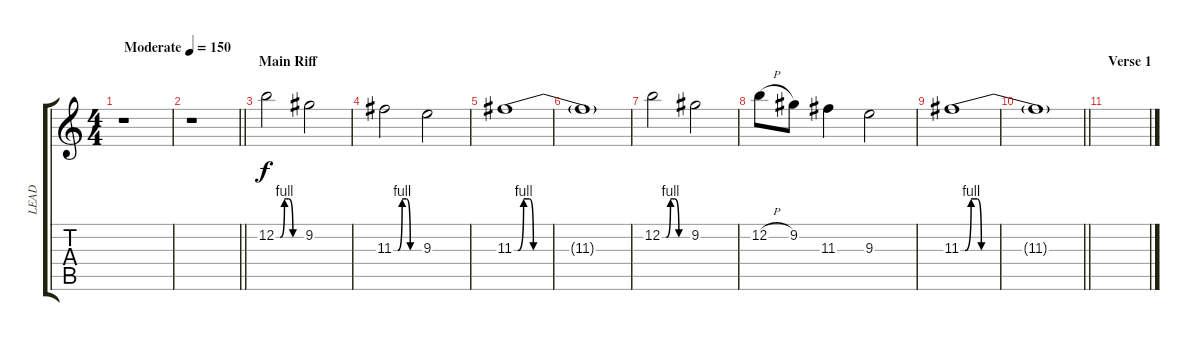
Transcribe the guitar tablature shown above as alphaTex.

\track ("LEAD" "LEAD") {instrument distortionguitar}
\staff {score tabs}
\tuning (E4 B3 G3 D3 A2 E2) {hide}
\ts (4 4)
\tempo (150 "Moderate")
\clef g2
\ks c
r.1{dy f instrument distortionguitar} |
\barLineRight lightlight
r.1 |
\section ("" "Main Riff")
12.2{be (custom 0 0 10 0 20 4 25 4 30 4 40 0 60 0)}.2 9.2.2 |
11.3{be (custom 0 0 10 0 20 4 30 4 39 0 60 0)}.2 9.3.2 |
11.3{be (custom 0 0 2 0 5 4 8 4 10 0 60 0)}.1 |
11.3{t}.1 |
12.2{be (custom 0 0 10 0 20 4 25 4 30 4 40 0 60 0)}.2 9.2.2 |
12.2{h}.8 9.2.8 11.3.4 9.3.2 |
11.3{be (custom 0 0 2 0 5 4 8 4 10 0 60 0)}.1 |
\barLineRight lightlight
11.3{t}.1 |
\section ("" "Verse 1")
